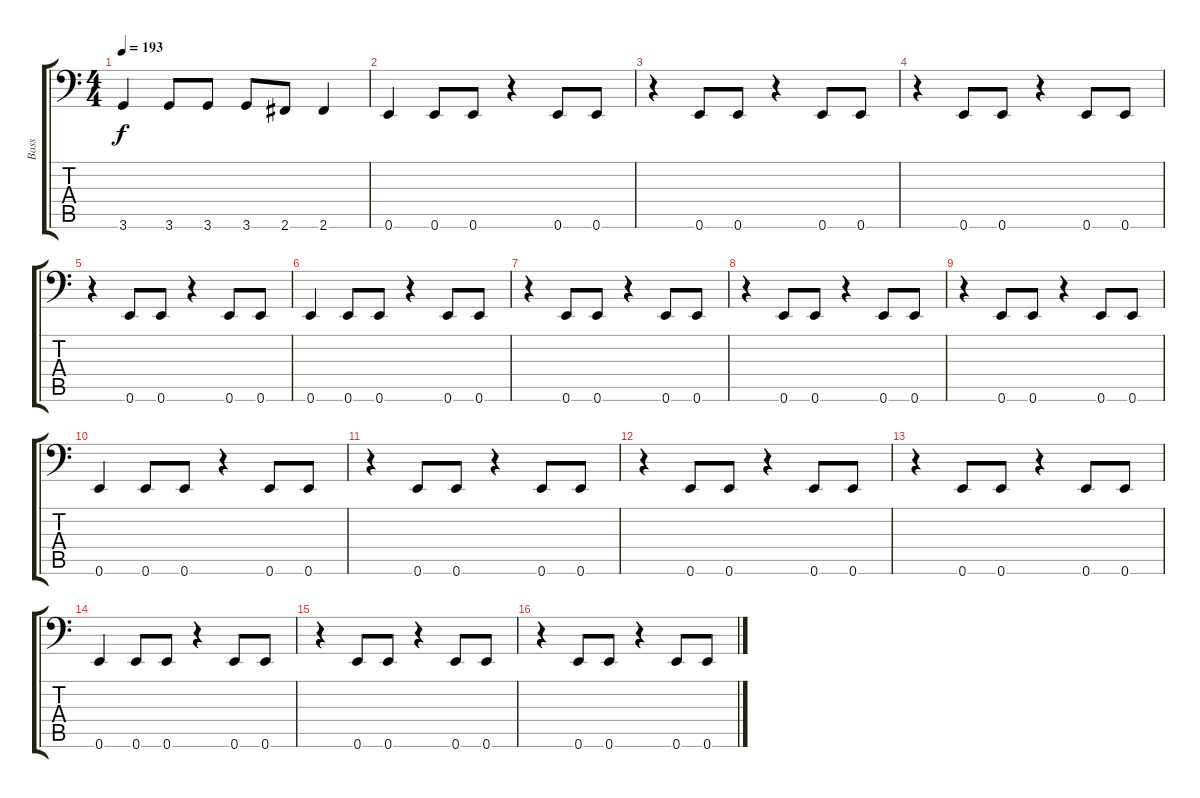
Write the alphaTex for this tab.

\track ("Bass" "Bass") {instrument electricbasspick}
\staff {score tabs}
\tuning (E3 B2 G2 D2 A1 E1) {hide}
\ts (4 4)
\tempo 193
\clef f4
\ks c
3.6.4{dy f} 3.6.8 3.6.8 3.6.8 2.6.8 2.6.4 |
0.6.4 0.6.8 0.6.8 r.4 0.6.8 0.6.8 |
r.4 0.6.8 0.6.8 r.4 0.6.8 0.6.8 |
r.4 0.6.8 0.6.8 r.4 0.6.8 0.6.8 |
r.4 0.6.8 0.6.8 r.4 0.6.8 0.6.8 |
0.6.4 0.6.8 0.6.8 r.4 0.6.8 0.6.8 |
r.4 0.6.8 0.6.8 r.4 0.6.8 0.6.8 |
r.4 0.6.8 0.6.8 r.4 0.6.8 0.6.8 |
r.4 0.6.8 0.6.8 r.4 0.6.8 0.6.8 |
0.6.4 0.6.8 0.6.8 r.4 0.6.8 0.6.8 |
r.4 0.6.8 0.6.8 r.4 0.6.8 0.6.8 |
r.4 0.6.8 0.6.8 r.4 0.6.8 0.6.8 |
r.4 0.6.8 0.6.8 r.4 0.6.8 0.6.8 |
0.6.4 0.6.8 0.6.8 r.4 0.6.8 0.6.8 |
r.4 0.6.8 0.6.8 r.4 0.6.8 0.6.8 |
r.4 0.6.8 0.6.8 r.4 0.6.8 0.6.8
